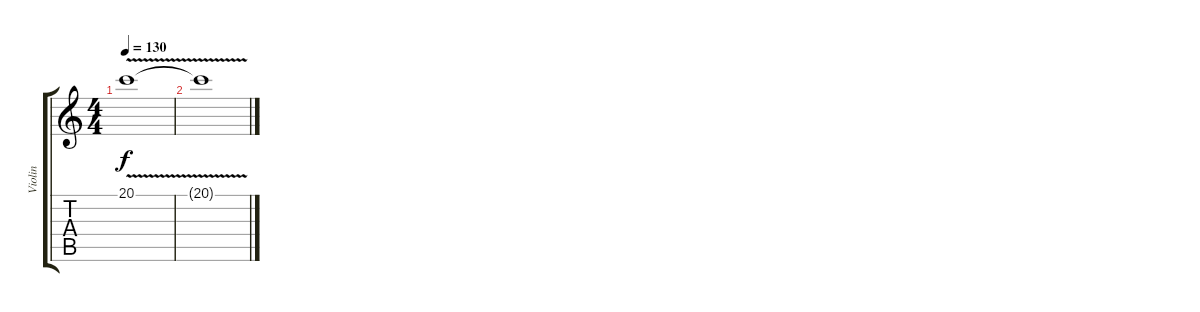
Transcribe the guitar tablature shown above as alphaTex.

\track ("Violin" "Violin") {instrument violin}
\staff {score tabs}
\tuning (E4 B3 G3 D3 A2 E2) {hide}
\ts (4 4)
\tempo 130
\clef g2
\ks c
20.1{v}.1{dy f} |
20.1{t}.1
